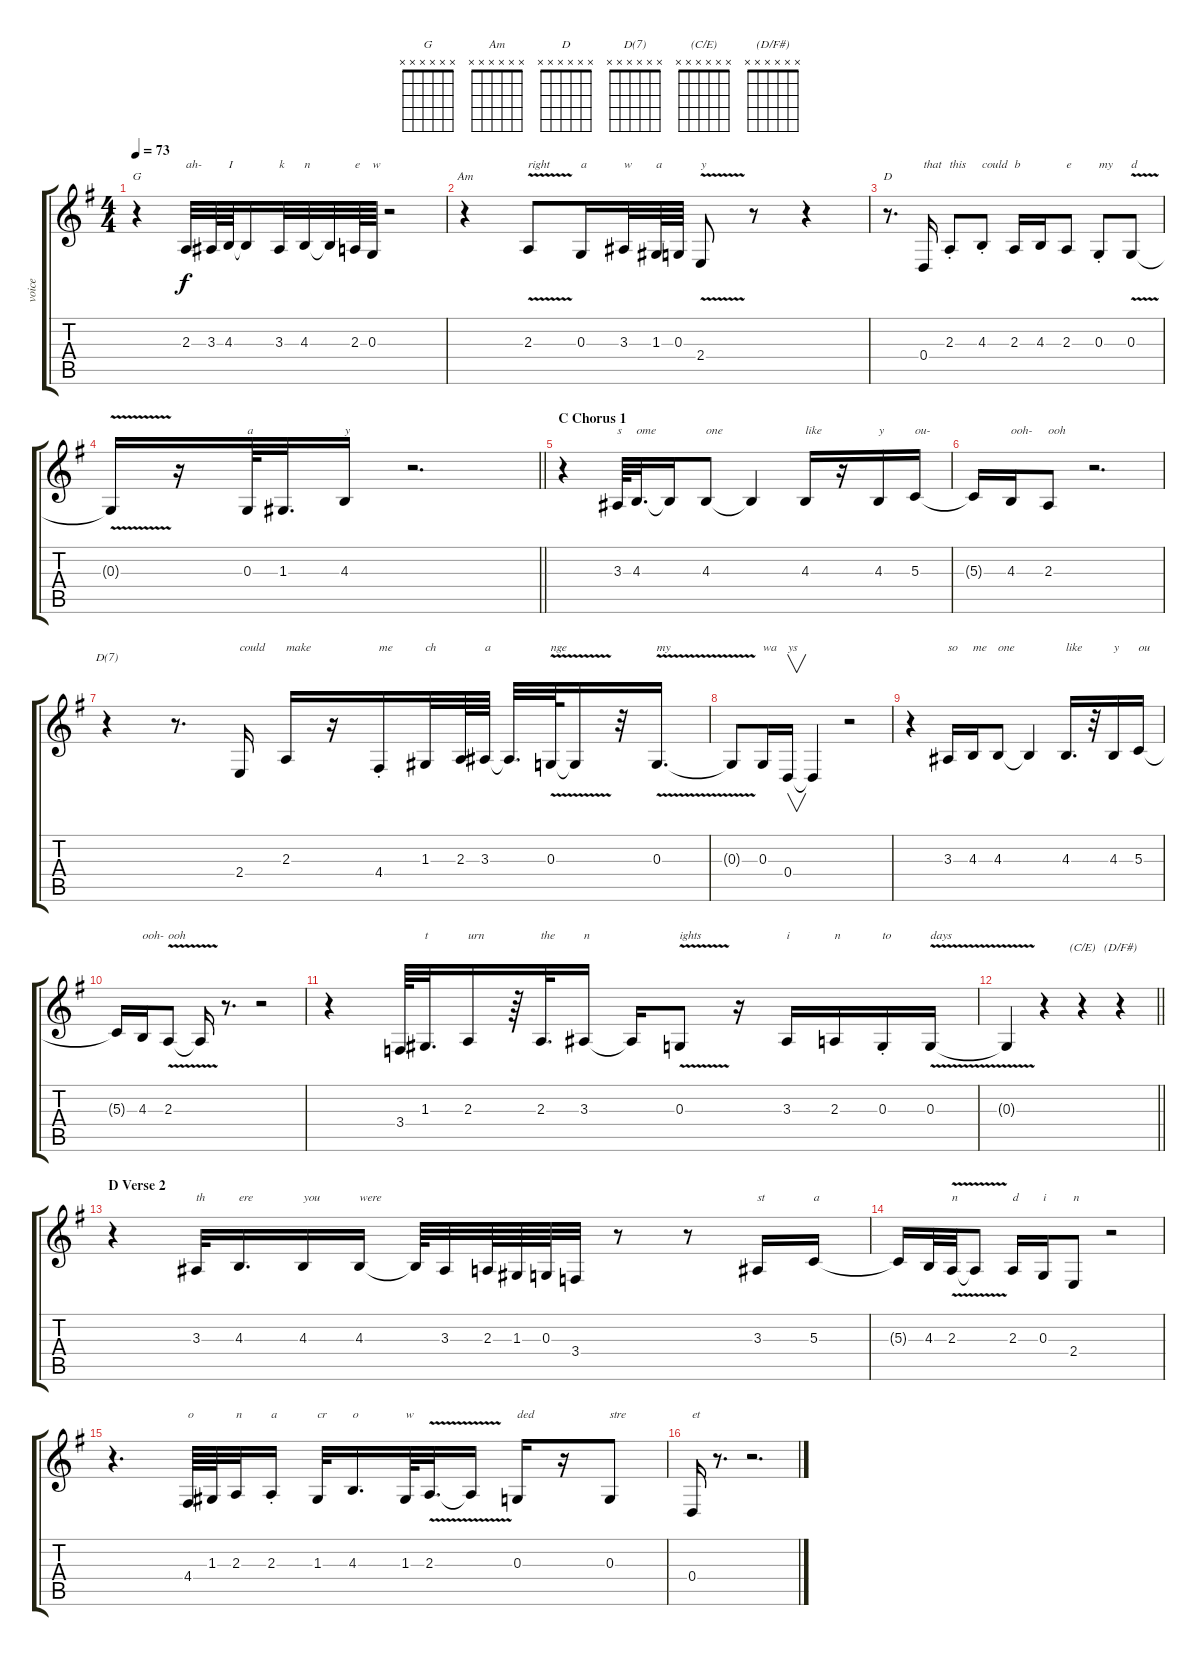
\track ("voice" "voice") {instrument synthvoice}
\staff {score tabs}
\tuning (E4 B3 G3 D3 A2 E2) {hide}
\chord ("G" x x x x x x)
\chord ("Am" x x x x x x)
\chord ("D" x x x x x x)
\chord ("D(7)" x x x x x x)
\chord ("(C/E)" x x x x x x)
\chord ("(D/F#)" x x x x x x)
\ts (4 4)
\tempo 73
\clef g2
\ks g
r.4{ch "G" dy f} 2.3.32{txt "ah-"} 3.3.64 4.3.64{txt "I"} 4.3{t}.16 3.3.32{txt "k"} 4.3.32{txt "n"} 4.3{t}.32 2.3.64{txt "e"} 0.3.64{txt "w"} r.2 |
r.4{ch "Am"} 2.3{v}.8{txt "right"} 0.3.16{txt "a"} 3.3.32{txt "w"} 1.3.64{txt "a"} 0.3.64 2.4{v}.8{txt "y"} r.8 r.4 |
r.8{d ch "D"} 0.4.16{txt "that"} 2.3{st}.8{txt "this"} 4.3{st}.8{txt "could"} 2.3.16{txt "b"} 4.3.16 2.3.8{txt "e"} 0.3{st}.8{txt "my"} 0.3{v}.8{txt "d"} |
\barLineRight lightlight
0.3{t}.16 r.16 0.3.64{txt "a"} 1.3.32{d} 4.3.16{txt "y"} r.2{d} |
\section ("" "C Chorus 1")
r.4 3.3.64{txt "s"} 4.3.32{d txt "ome"} 4.3{t}.16 4.3.8{txt "one"} 4.3{t}.4 4.3.16{txt "like"} r.16 4.3.16{txt "y"} 5.3.16{txt "ou-"} |
5.3{t}.16 4.3.16{txt "ooh-"} 2.3.8{txt "ooh"} r.2{d} |
r.4{ch "D(7)"} r.8{d} 2.4.16{txt "could"} 2.3.16{txt "make"} r.16 4.4{st}.16{txt "me"} 1.3.32{txt "ch"} 2.3.64 3.3.64{txt "a"} 3.3{t}.32{d} 0.3{v}.64{txt "nge"} 0.3{t}.16 r.32 0.3{v}.16{d txt "my"} |
0.3{t}.8 0.3.16{txt "wa"} 0.4.16{v txt "ys"} 0.4{t}.4 r.2 |
r.4 3.3.16{txt "so"} 4.3.16{txt "me"} 4.3.8{txt "one"} 4.3{t}.4 4.3.16{d txt "like"} r.32 4.3.16{txt "y"} 5.3.16{txt "ou"} |
5.3{t}.16 4.3.16{txt "ooh-"} 2.3{v}.8{txt "ooh"} 2.3{t}.16 r.8{d} r.2 |
r.4 3.4.64 1.3.32{d txt "t"} 2.3.16{txt "urn"} r.64 2.3.32{d txt "the"} 3.3.16{txt "n"} 3.3{t}.16 0.3{v}.8{txt "ights"} r.16 3.3.16{txt "i"} 2.3.16{txt "n"} 0.3{st}.16{txt "to"} 0.3{v}.16{txt "days"} |
\barLineRight lightlight
0.3{t}.4 r.4 r.4{ch "(C/E)"} r.4{ch "(D/F#)"} |
\section ("" "D Verse 2")
r.4 3.3.32{txt "th"} 4.3.16{d txt "ere"} 4.3.16{txt "you"} 4.3.16{txt "were"} 4.3{t}.64 3.3.32 2.3.64 1.3.64 0.3.64 3.4.32 r.8 r.8 3.3.16{txt "st"} 5.3.16{txt "a"} |
5.3{t}.16 4.3.32 2.3{v}.32{txt "n"} 2.3{t}.8 2.3.16{txt "d"} 0.3.16{txt "i"} 2.4.8{txt "n"} r.2 |
r.4{d} 4.4.64{txt "o"} 1.3.64 2.3.32{txt "n"} 2.3{st}.16{txt "a"} 1.3.32{txt "cr"} 4.3.16{d txt "o"} 1.3.64{txt "w"} 2.3{v}.32{d} 2.3{t}.16 0.3.16{txt "ded"} r.16 0.3.8{txt "stre"} |
0.4.16{txt "et"} r.8{d} r.2{d}
